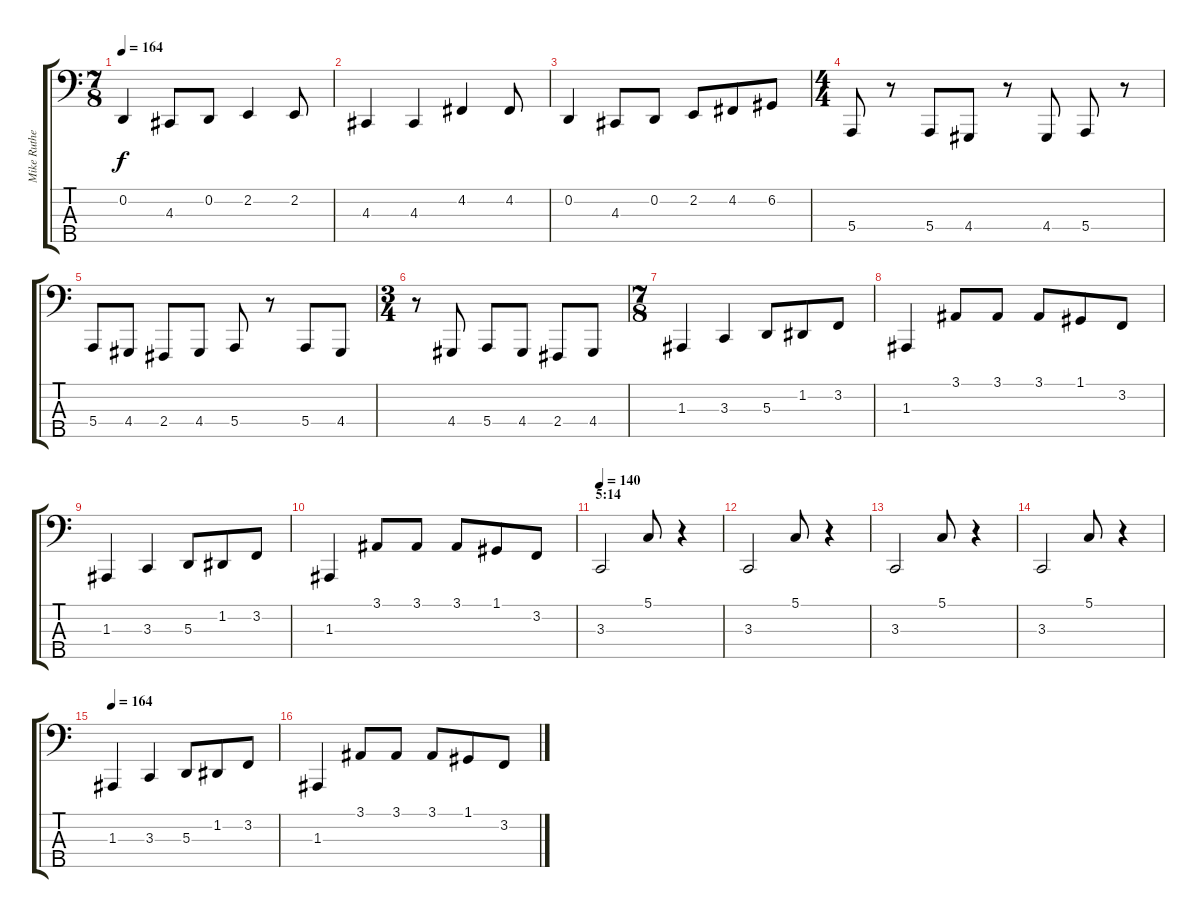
\track ("Mike Rutherford (bass pedal)" "Mike Ruthe") {instrument lead2sawtooth}
\staff {score tabs}
\tuning (G2 D2 A1 E1 B0) {hide}
\ts (7 8)
\tempo 164
\clef f4
\ks c
0.2.4{dy f} 4.3.8 0.2.8 2.2.4 2.2.8 |
4.3.4 4.3.4 4.2.4 4.2.8 |
0.2.4 4.3.8 0.2.8 2.2.8 4.2.8 6.2.8 |
\ts (4 4)
5.4.8 r.8 5.4.8 4.4.8 r.8 4.4.8 5.4.8 r.8 |
5.4.8 4.4.8 2.4.8 4.4.8 5.4.8 r.8 5.4.8 4.4.8 |
\ts (3 4)
r.8 4.4.8 5.4.8 4.4.8 2.4.8 4.4.8 |
\ts (7 8)
1.3.4 3.3.4 5.3.8 1.2.8 3.2.8 |
1.3.4 3.1.8 3.1.8 3.1.8 1.1.8 3.2.8 |
1.3.4 3.3.4 5.3.8 1.2.8 3.2.8 |
1.3.4 3.1.8 3.1.8 3.1.8 1.1.8 3.2.8 |
\section ("" "5:14")
\tempo 140
3.3.2 5.1.8 r.4 |
3.3.2 5.1.8 r.4 |
3.3.2 5.1.8 r.4 |
3.3.2 5.1.8 r.4 |
\tempo 164
1.3.4 3.3.4 5.3.8 1.2.8 3.2.8 |
1.3.4 3.1.8 3.1.8 3.1.8 1.1.8 3.2.8
